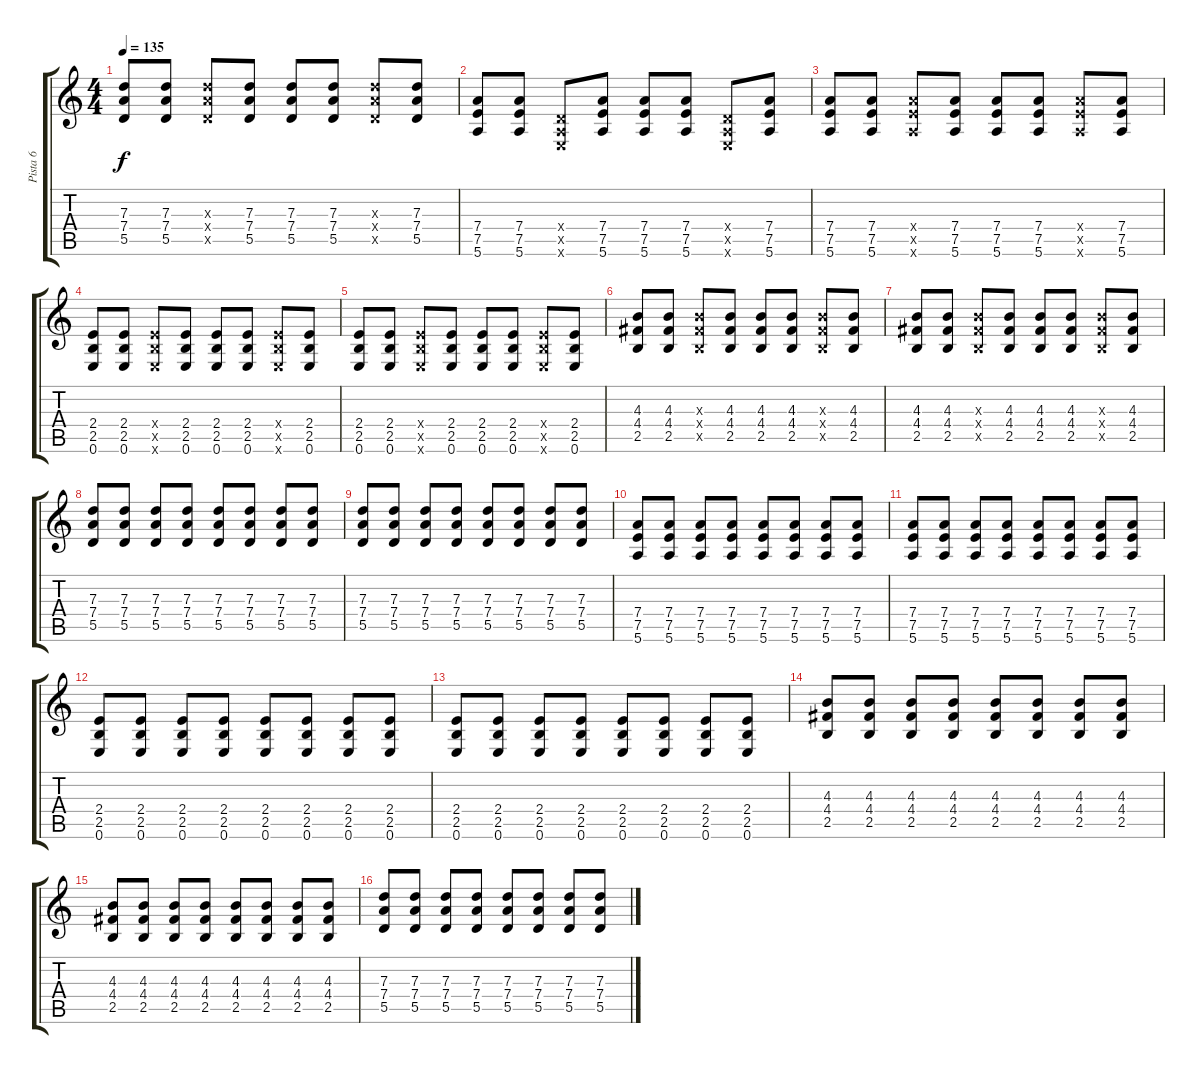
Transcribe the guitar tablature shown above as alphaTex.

\track ("Pista 6" "Pista 6") {instrument distortionguitar}
\staff {score tabs}
\tuning (E4 B3 G3 D3 A2 E2) {hide}
\ts (4 4)
\tempo 135
\clef g2
\ks c
(7.3 7.4 5.5).8{dy f} (7.3 7.4 5.5).8 (7.3{x} 7.4{x} 5.5{x}).8 (7.3 7.4 5.5).8 (7.3 7.4 5.5).8 (7.3 7.4 5.5).8 (7.3{x} 7.4{x} 5.5{x}).8 (7.3 7.4 5.5).8 |
(7.4 7.5 5.6).8 (7.4 7.5 5.6).8 (0.4{x} 0.5{x} 0.6{x}).8 (7.4 7.5 5.6).8 (7.4 7.5 5.6).8 (7.4 7.5 5.6).8 (0.4{x} 0.5{x} 0.6{x}).8 (7.4 7.5 5.6).8 |
(7.4 7.5 5.6).8 (7.4 7.5 5.6).8 (7.4{x} 7.5{x} 5.6{x}).8 (7.4 7.5 5.6).8 (7.4 7.5 5.6).8 (7.4 7.5 5.6).8 (7.4{x} 7.5{x} 5.6{x}).8 (7.4 7.5 5.6).8 |
(2.4 2.5 0.6).8 (2.4 2.5 0.6).8 (2.4{x} 2.5{x} 0.6{x}).8 (2.4 2.5 0.6).8 (2.4 2.5 0.6).8 (2.4 2.5 0.6).8 (2.4{x} 2.5{x} 0.6{x}).8 (2.4 2.5 0.6).8 |
(2.4 2.5 0.6).8 (2.4 2.5 0.6).8 (2.4{x} 2.5{x} 0.6{x}).8 (2.4 2.5 0.6).8 (2.4 2.5 0.6).8 (2.4 2.5 0.6).8 (2.4{x} 2.5{x} 0.6{x}).8 (2.4 2.5 0.6).8 |
(4.3 4.4 2.5).8 (4.3 4.4 2.5).8 (4.3{x} 4.4{x} 2.5{x}).8 (4.3 4.4 2.5).8 (4.3 4.4 2.5).8 (4.3 4.4 2.5).8 (4.3{x} 4.4{x} 2.5{x}).8 (4.3 4.4 2.5).8 |
(4.3 4.4 2.5).8 (4.3 4.4 2.5).8 (4.3{x} 4.4{x} 2.5{x}).8 (4.3 4.4 2.5).8 (4.3 4.4 2.5).8 (4.3 4.4 2.5).8 (4.3{x} 4.4{x} 2.5{x}).8 (4.3 4.4 2.5).8 |
(7.3 7.4 5.5).8 (7.3 7.4 5.5).8 (7.3 7.4 5.5).8 (7.3 7.4 5.5).8 (7.3 7.4 5.5).8 (7.3 7.4 5.5).8 (7.3 7.4 5.5).8 (7.3 7.4 5.5).8 |
(7.3 7.4 5.5).8 (7.3 7.4 5.5).8 (7.3 7.4 5.5).8 (7.3 7.4 5.5).8 (7.3 7.4 5.5).8 (7.3 7.4 5.5).8 (7.3 7.4 5.5).8 (7.3 7.4 5.5).8 |
(7.4 7.5 5.6).8 (7.4 7.5 5.6).8 (7.4 7.5 5.6).8 (7.4 7.5 5.6).8 (7.4 7.5 5.6).8 (7.4 7.5 5.6).8 (7.4 7.5 5.6).8 (7.4 7.5 5.6).8 |
(7.4 7.5 5.6).8 (7.4 7.5 5.6).8 (7.4 7.5 5.6).8 (7.4 7.5 5.6).8 (7.4 7.5 5.6).8 (7.4 7.5 5.6).8 (7.4 7.5 5.6).8 (7.4 7.5 5.6).8 |
(2.4 2.5 0.6).8 (2.4 2.5 0.6).8 (2.4 2.5 0.6).8 (2.4 2.5 0.6).8 (2.4 2.5 0.6).8 (2.4 2.5 0.6).8 (2.4 2.5 0.6).8 (2.4 2.5 0.6).8 |
(2.4 2.5 0.6).8 (2.4 2.5 0.6).8 (2.4 2.5 0.6).8 (2.4 2.5 0.6).8 (2.4 2.5 0.6).8 (2.4 2.5 0.6).8 (2.4 2.5 0.6).8 (2.4 2.5 0.6).8 |
(4.3 4.4 2.5).8 (4.3 4.4 2.5).8 (4.3 4.4 2.5).8 (4.3 4.4 2.5).8 (4.3 4.4 2.5).8 (4.3 4.4 2.5).8 (4.3 4.4 2.5).8 (4.3 4.4 2.5).8 |
(4.3 4.4 2.5).8 (4.3 4.4 2.5).8 (4.3 4.4 2.5).8 (4.3 4.4 2.5).8 (4.3 4.4 2.5).8 (4.3 4.4 2.5).8 (4.3 4.4 2.5).8 (4.3 4.4 2.5).8 |
(7.3 7.4 5.5).8 (7.3 7.4 5.5).8 (7.3 7.4 5.5).8 (7.3 7.4 5.5).8 (7.3 7.4 5.5).8 (7.3 7.4 5.5).8 (7.3 7.4 5.5).8 (7.3 7.4 5.5).8
